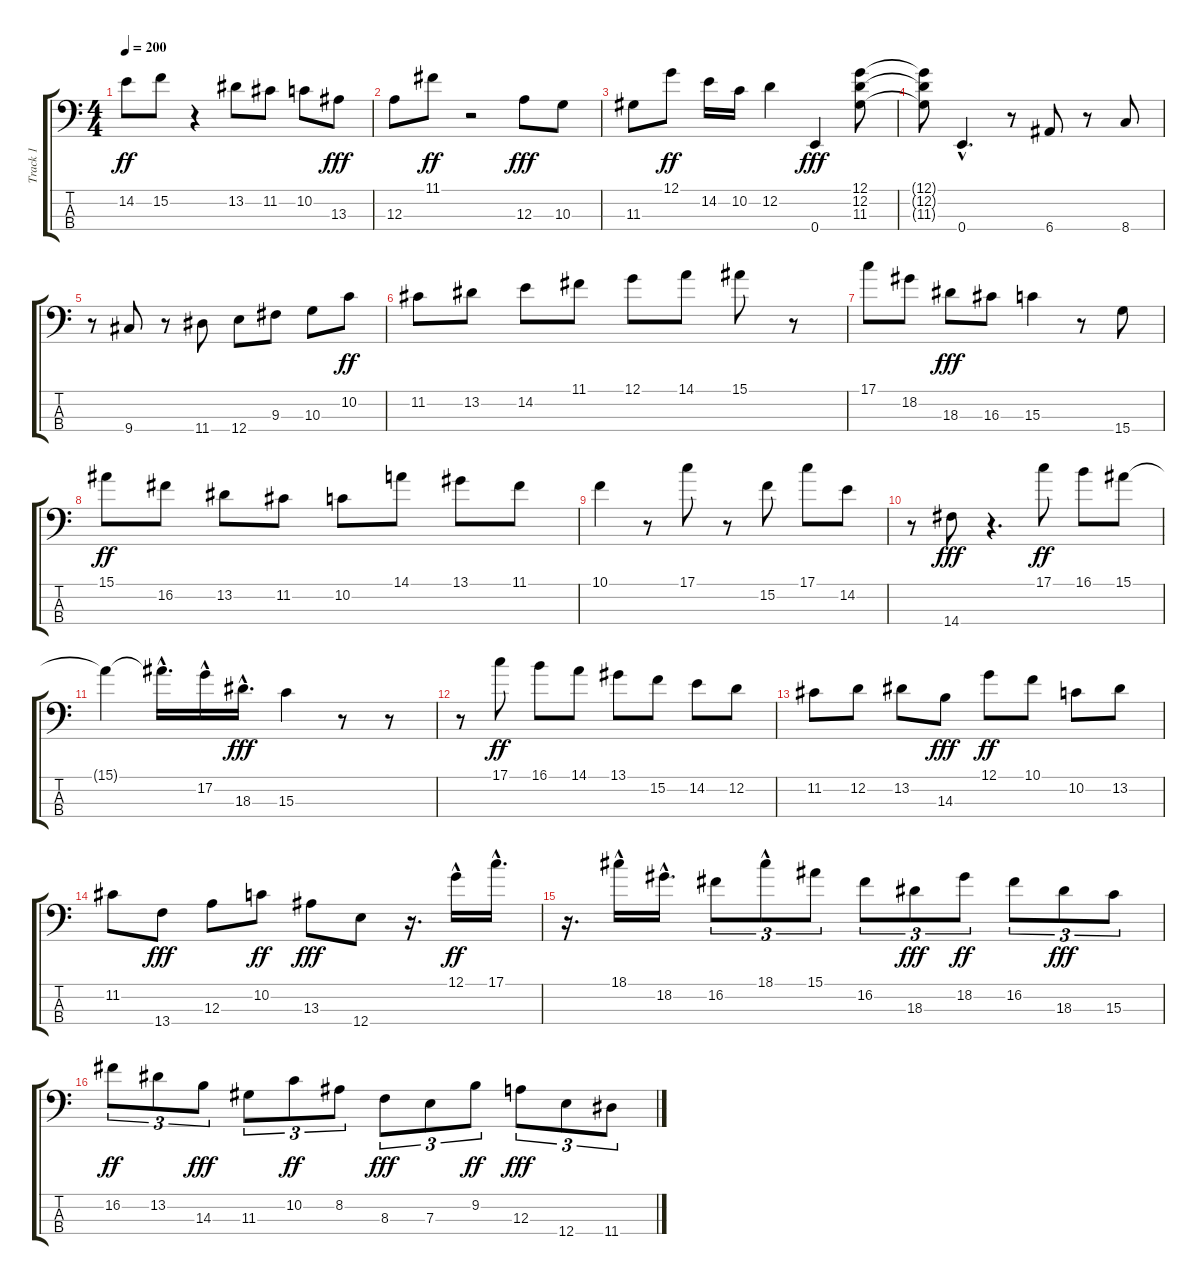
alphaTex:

\track ("Track 1" "Track 1") {instrument fretlessbass}
\staff {score tabs}
\tuning (G2 D2 A1 E1) {hide}
\ts (4 4)
\tempo 200
\clef f4
\ks c
14.2.8{dy ff} 15.2.8 r.4 13.2.8 11.2.8 10.2.8 13.3.8{dy fff} |
12.3.8 11.1.8{dy ff} r.2 12.3.8{dy fff} 10.3.8 |
11.3.8 12.1.8{dy ff} 14.2.16 10.2.16 12.2.4 0.4.4{dy fff} (12.1 12.2 11.3).8 |
(12.1{t} 12.2{t} 11.3{t}).8 0.4{hac}.4{d} r.8 6.4.8 r.8 8.4.8 |
r.8 9.4.8 r.8 11.4.8 12.4.8 9.3.8 10.3.8 10.2.8{dy ff} |
11.2.8 13.2.8 14.2.8 11.1.8 12.1.8 14.1.8 15.1.8 r.8 |
17.1.8 18.2.8 18.3.8{dy fff} 16.3.8 15.3.4 r.8 15.4.8 |
15.1.8{dy ff} 16.2.8 13.2.8 11.2.8 10.2.8 14.1.8 13.1.8 11.1.8 |
10.1.4 r.8 17.1.8 r.8 15.2.8 17.1.8 14.2.8 |
r.8 14.4.8{dy fff} r.4{d} 17.1.8{dy ff} 16.1.8 15.1.8 |
15.1{t}.4 15.1{hac t}.16{d} 17.2{hac}.16 18.3{hac}.16{d dy fff} 15.3.4 r.8 r.8 |
r.8 17.1.8{dy ff} 16.1.8 14.1.8 13.1.8 15.2.8 14.2.8 12.2.8 |
11.2.8 12.2.8 13.2.8 14.3.8{dy fff} 12.1.8{dy ff} 10.1.8 10.2.8 13.2.8 |
11.2.8 13.4.8{dy fff} 12.3.8 10.2.8{dy ff} 13.3.8{dy fff} 12.4.8 r.16{d} 12.1{hac}.16{dy ff} 17.1{hac}.16{d} |
r.16{d} 18.1{hac}.16 18.2{hac}.16{d} 16.2.8{tu (3 2)} 18.1{hac}.8{tu (3 2)} 15.1.8{tu (3 2)} 16.2.8{tu (3 2)} 18.3.8{tu (3 2) dy fff} 18.2.8{tu (3 2) dy ff} 16.2.8{tu (3 2)} 18.3.8{tu (3 2) dy fff} 15.3.8{tu (3 2)} |
16.2.8{tu (3 2) dy ff} 13.2.8{tu (3 2)} 14.3.8{tu (3 2) dy fff} 11.3.8{tu (3 2)} 10.2.8{tu (3 2) dy ff} 8.2.8{tu (3 2)} 8.3.8{tu (3 2) dy fff} 7.3.8{tu (3 2)} 9.2.8{tu (3 2) dy ff} 12.3.8{tu (3 2) dy fff} 12.4.8{tu (3 2)} 11.4.8{tu (3 2)}
